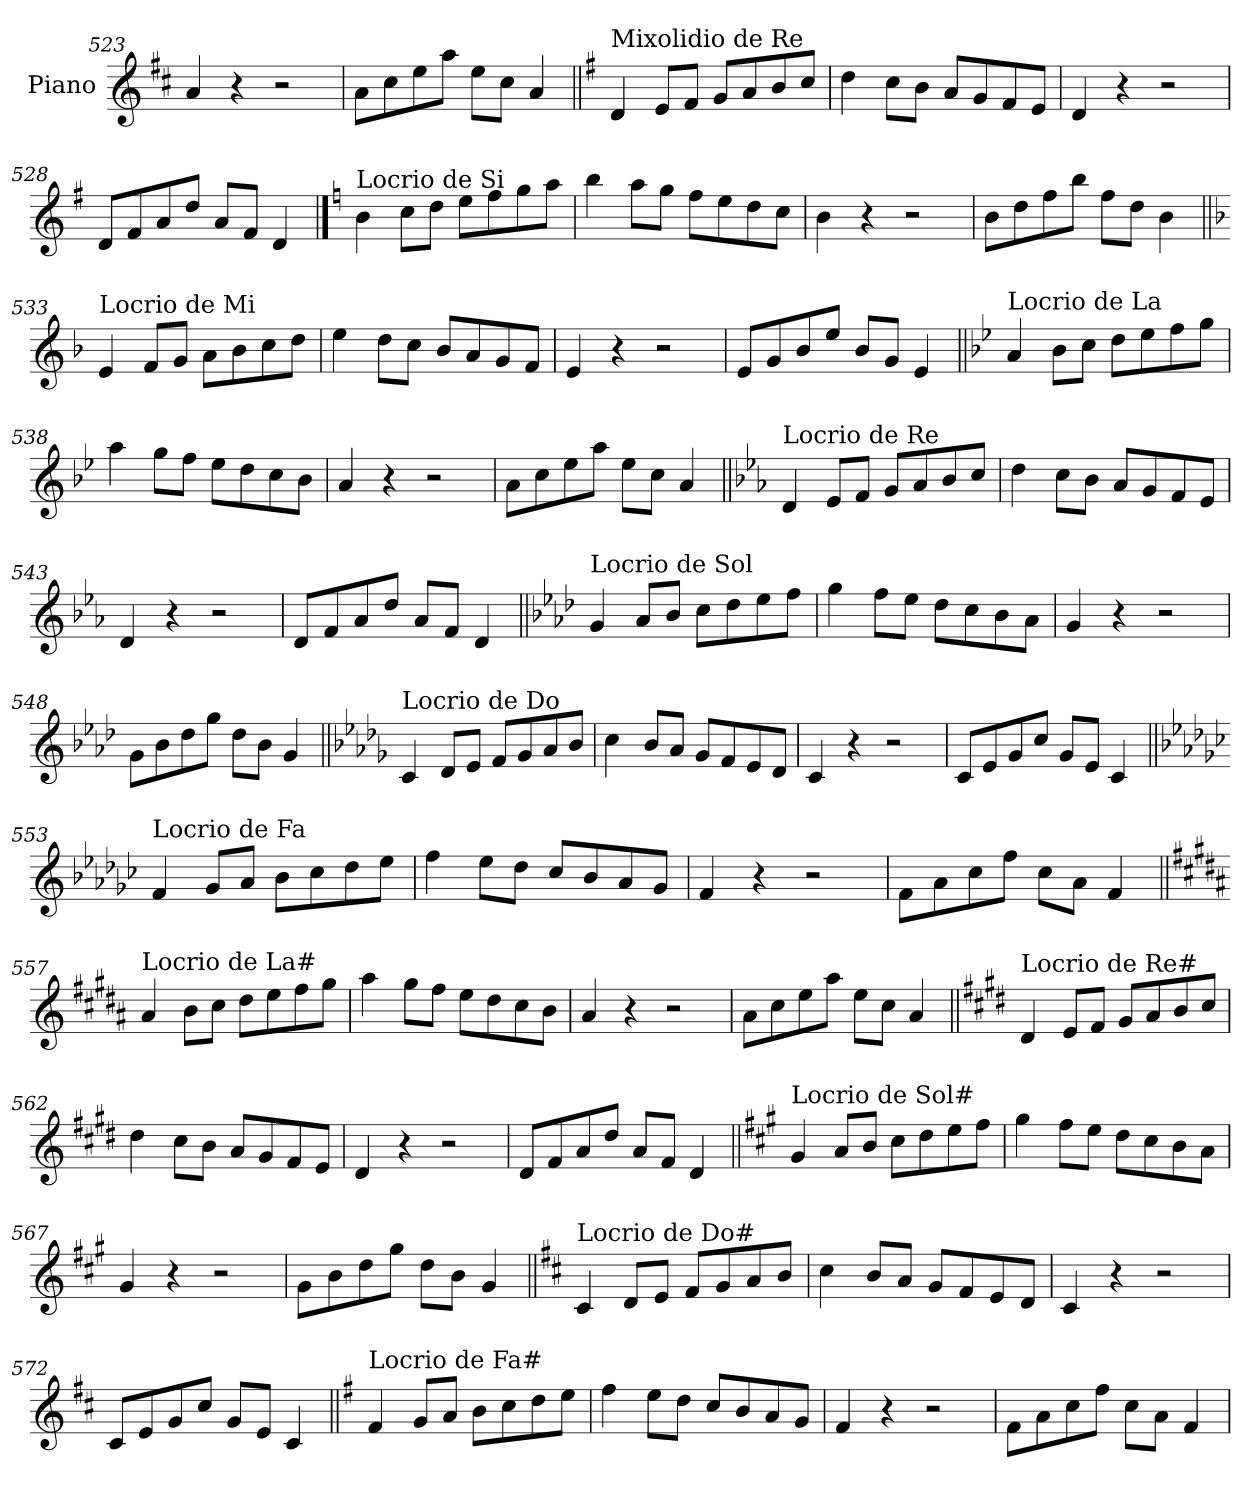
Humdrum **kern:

**kern
*part1
*staff1
*I"Piano
*I'Pno.
*clefG2
*k[f#c#]
=523
4a/
4r
2r
=524
8a\L
8cc#\
8ee\
8aa\J
8ee\L
8cc#\J
4a/
!!LO:LB:g=z
=525||
*k[f#]
!LO:TX:a:t=Mixolidio de Re
4d/
8e/L
8f#/J
8g/L
8a/
8b/
8cc/J
=526
4dd\
8cc\L
8b\J
8a/L
8g/
8f#/
8e/J
=527
4d/
4r
2r
=528
8d/L
8f#/
8a/
8dd/J
8a/L
8f#/J
4d/
!!LO:PB:g=z
==529
*k[]
!LO:TX:a:t=Locrio de Si
4b\
8cc\L
8dd\J
8ee\L
8ff\
8gg\
8aa\J
=530
4bb\
8aa\L
8gg\J
8ff\L
8ee\
8dd\
8cc\J
=531
4b\
4r
2r
=532
8b\L
8dd\
8ff\
8bb\J
8ff\L
8dd\J
4b\
!!LO:LB:g=z
=533||
*k[b-]
!LO:TX:a:t=Locrio de Mi
4e/
8f/L
8g/J
8a\L
8b-\
8cc\
8dd\J
=534
4ee\
8dd\L
8cc\J
8b-/L
8a/
8g/
8f/J
=535
4e/
4r
2r
=536
8e/L
8g/
8b-/
8ee/J
8b-/L
8g/J
4e/
!!LO:LB:g=z
=537||
*k[b-e-]
!LO:TX:a:t=Locrio de La
4a/
8b-\L
8cc\J
8dd\L
8ee-\
8ff\
8gg\J
=538
4aa\
8gg\L
8ff\J
8ee-\L
8dd\
8cc\
8b-\J
=539
4a/
4r
2r
=540
8a\L
8cc\
8ee-\
8aa\J
8ee-\L
8cc\J
4a/
!!LO:LB:g=z
=541||
*k[b-e-a-]
!LO:TX:a:t=Locrio de Re
4d/
8e-/L
8f/J
8g/L
8a-/
8b-/
8cc/J
=542
4dd\
8cc\L
8b-\J
8a-/L
8g/
8f/
8e-/J
=543
4d/
4r
2r
=544
8d/L
8f/
8a-/
8dd/J
8a-/L
8f/J
4d/
!!LO:LB:g=z
=545||
*k[b-e-a-d-]
!LO:TX:a:t=Locrio de Sol
4g/
8a-/L
8b-/J
8cc\L
8dd-\
8ee-\
8ff\J
=546
4gg\
8ff\L
8ee-\J
8dd-\L
8cc\
8b-\
8a-\J
=547
4g/
4r
2r
=548
8g\L
8b-\
8dd-\
8gg\J
8dd-\L
8b-\J
4g/
!!LO:LB:g=z
=549||
*k[b-e-a-d-g-]
!LO:TX:a:t=Locrio de Do
4c/
8d-/L
8e-/J
8f/L
8g-/
8a-/
8b-/J
=550
4cc\
8b-/L
8a-/J
8g-/L
8f/
8e-/
8d-/J
=551
4c/
4r
2r
=552
8c/L
8e-/
8g-/
8cc/J
8g-/L
8e-/J
4c/
!!LO:LB:g=z
=553||
*k[b-e-a-d-g-c-]
!LO:TX:a:t=Locrio de Fa
4f/
8g-/L
8a-/J
8b-\L
8cc-\
8dd-\
8ee-\J
=554
4ff\
8ee-\L
8dd-\J
8cc-/L
8b-/
8a-/
8g-/J
=555
4f/
4r
2r
=556
8f\L
8a-\
8cc-\
8ff\J
8cc-\L
8a-\J
4f/
!!LO:LB:g=z
=557||
*k[f#c#g#d#a#]
!LO:TX:a:t=Locrio de La#
4a#/
8b\L
8cc#\J
8dd#\L
8ee\
8ff#\
8gg#\J
=558
4aa#\
8gg#\L
8ff#\J
8ee\L
8dd#\
8cc#\
8b\J
=559
4a#/
4r
2r
=560
8a#\L
8cc#\
8ee\
8aa#\J
8ee\L
8cc#\J
4a#/
!!LO:LB:g=z
=561||
*k[f#c#g#d#]
!LO:TX:a:t=Locrio de Re#
4d#/
8e/L
8f#/J
8g#/L
8a/
8b/
8cc#/J
=562
4dd#\
8cc#\L
8b\J
8a/L
8g#/
8f#/
8e/J
=563
4d#/
4r
2r
=564
8d#/L
8f#/
8a/
8dd#/J
8a/L
8f#/J
4d#/
!!LO:LB:g=z
=565||
*k[f#c#g#]
!LO:TX:a:t=Locrio de Sol#
4g#/
8a/L
8b/J
8cc#\L
8dd\
8ee\
8ff#\J
=566
4gg#\
8ff#\L
8ee\J
8dd\L
8cc#\
8b\
8a\J
=567
4g#/
4r
2r
=568
8g#\L
8b\
8dd\
8gg#\J
8dd\L
8b\J
4g#/
!!LO:LB:g=z
=569||
*k[f#c#]
!LO:TX:a:t=Locrio de Do#
4c#/
8d/L
8e/J
8f#/L
8g/
8a/
8b/J
=570
4cc#\
8b/L
8a/J
8g/L
8f#/
8e/
8d/J
=571
4c#/
4r
2r
=572
8c#/L
8e/
8g/
8cc#/J
8g/L
8e/J
4c#/
!!LO:LB:g=z
=573||
*k[f#]
!LO:TX:a:t=Locrio de Fa#
4f#/
8g/L
8a/J
8b\L
8cc\
8dd\
8ee\J
=574
4ff#\
8ee\L
8dd\J
8cc/L
8b/
8a/
8g/J
=575
4f#/
4r
2r
=576
8f#\L
8a\
8cc\
8ff#\J
8cc\L
8a\J
4f#/
=
*-
